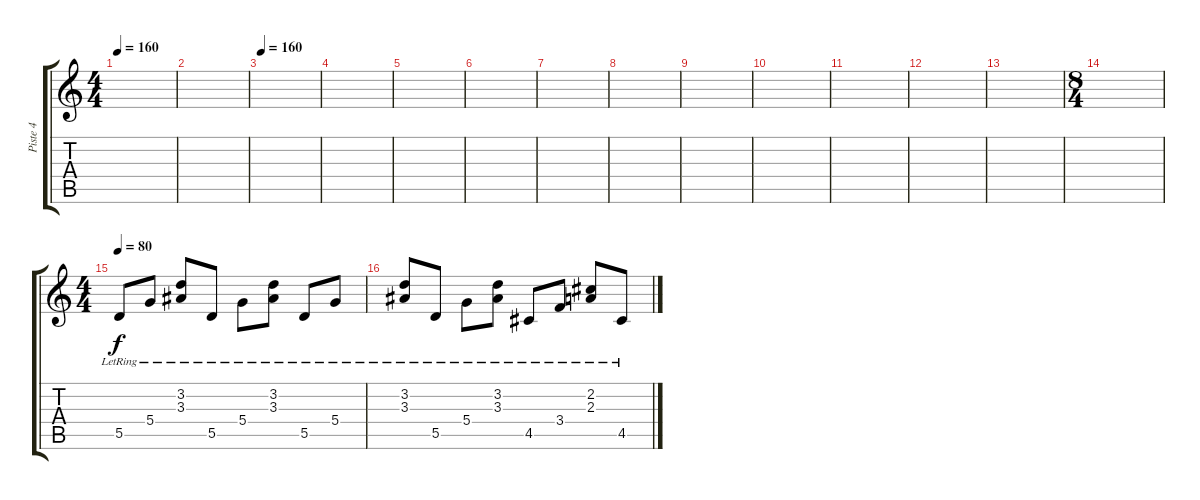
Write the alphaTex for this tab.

\track ("Piste 4" "Piste 4") {instrument acousticguitarsteel}
\staff {score tabs}
\tuning (E4 B3 G3 D3 A2 E2) {hide}
\ts (4 4)
\tempo 160
\clef g2
\ks c
|
|
\tempo 160
|
|
|
|
|
|
|
|
|
|
|
\ts (8 4)
|
\ts (4 4)
\tempo 80
5.5{lr}.8 5.4{lr}.8 (3.2{lr} 3.3{lr}).8 5.5{lr}.8 5.4{lr}.8 (3.2{lr} 3.3{lr}).8 5.5{lr}.8 5.4{lr}.8 |
(3.2{lr} 3.3{lr}).8{volume 14} 5.5{lr}.8 5.4{lr}.8 (3.2{lr} 3.3{lr}).8 4.5{lr}.8 3.4{lr}.8 (2.2{lr} 2.3{lr}).8 4.5{lr}.8
